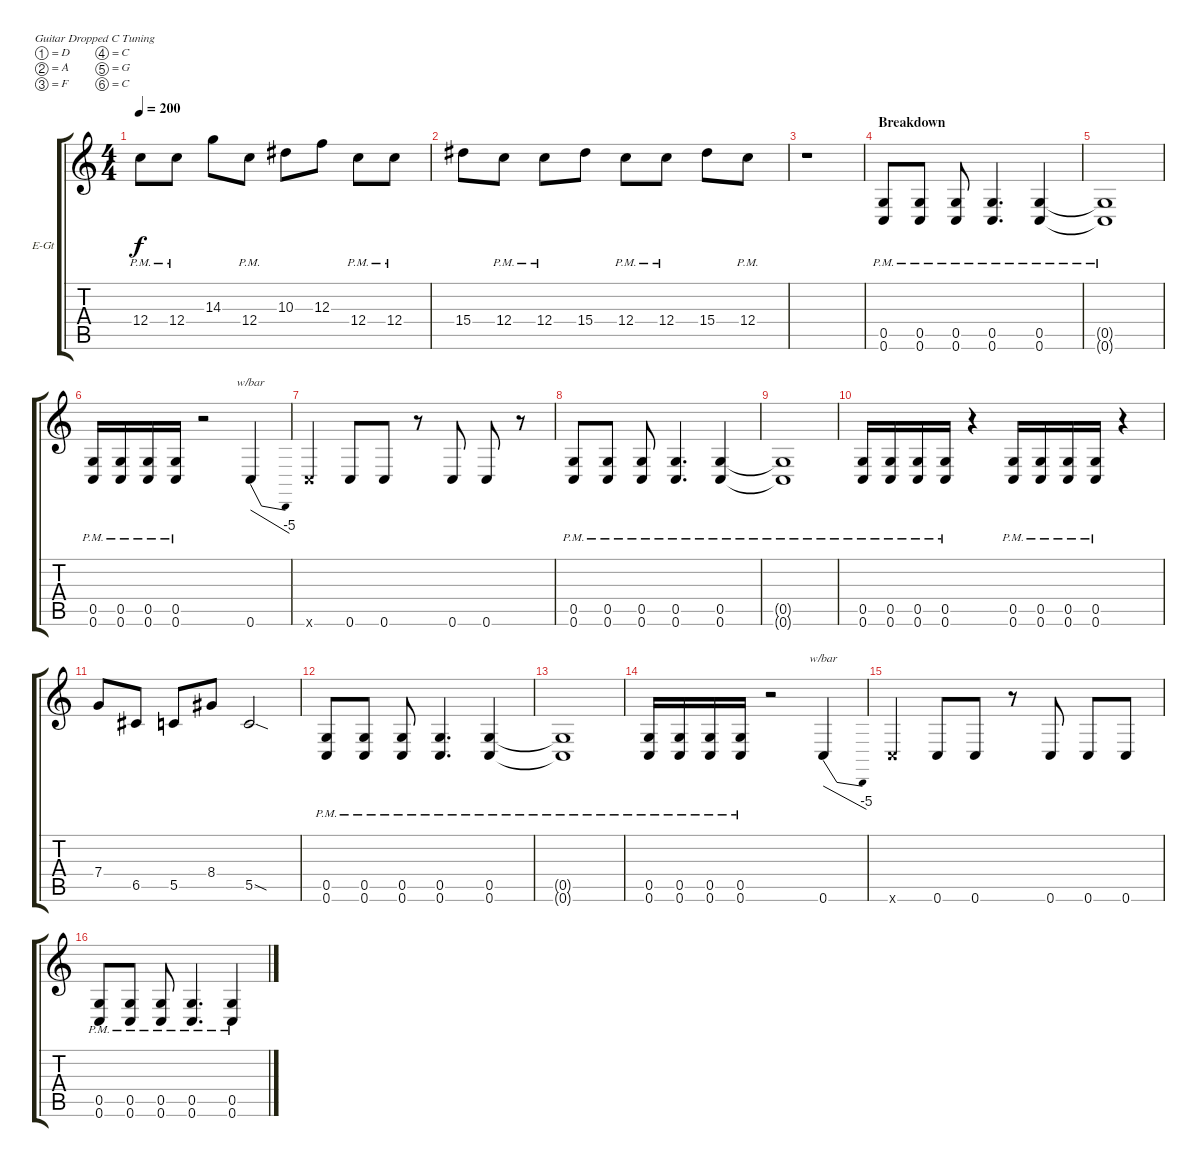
\defaultSystemsLayout 4
\bracketExtendMode groupsimilarinstruments
\firstSystemTrackNameOrientation horizontal
\otherSystemsTrackNameOrientation horizontal
\track ("Guitar 1" "E-Gt") {instrument distortionguitar}
\staff {score tabs}
\tuning (D4 A3 F3 C3 G2 C2)
\ts (4 4)
\tempo 200
\clef g2
\ks c
12.4{pm}.8{dy f} 12.4{pm}.8 14.3.8 12.4{pm}.8 10.3.8 12.3.8 12.4{pm}.8 12.4{pm}.8 |
15.4.8 12.4{pm}.8 12.4{pm}.8 15.4.8 12.4{pm}.8 12.4{pm}.8 15.4.8 12.4{pm}.8 |
r.1 |
\section ("" "Breakdown")
(0.6{pm} 0.5{pm}).8 (0.6{pm} 0.5{pm}).8 (0.6{pm} 0.5{pm}).8 (0.6{pm} 0.5{pm}).4{d} (0.6{pm} 0.5{pm}).4 |
(0.6{pm t} 0.5{pm t}).1 |
(0.6{pm} 0.5{pm}).16 (0.6{pm} 0.5{pm}).16 (0.6{pm} 0.5{pm}).16 (0.6{pm} 0.5{pm}).16 r.2 0.6.4{tbe (dive default 0 0 60 -20)} |
0.6{x}.4 0.6.8 0.6.8 r.8 0.6.8 0.6.8 r.8 |
(0.6{pm} 0.5{pm}).8 (0.6{pm} 0.5{pm}).8 (0.6{pm} 0.5{pm}).8 (0.6{pm} 0.5{pm}).4{d} (0.6{pm} 0.5{pm}).4 |
(0.6{pm t} 0.5{pm t}).1 |
(0.6{pm} 0.5{pm}).16 (0.6{pm} 0.5{pm}).16 (0.6{pm} 0.5{pm}).16 (0.6{pm} 0.5{pm}).16 r.4 (0.6{pm} 0.5{pm}).16 (0.6{pm} 0.5{pm}).16 (0.6{pm} 0.5{pm}).16 (0.6{pm} 0.5{pm}).16 r.4 |
7.4.8 6.5.8 5.5.8 8.4.8 5.5{sod}.2 |
(0.6{pm} 0.5{pm}).8 (0.6{pm} 0.5{pm}).8 (0.6{pm} 0.5{pm}).8 (0.6{pm} 0.5{pm}).4{d} (0.6{pm} 0.5{pm}).4 |
(0.6{pm t} 0.5{pm t}).1 |
(0.6{pm} 0.5{pm}).16 (0.6{pm} 0.5{pm}).16 (0.6{pm} 0.5{pm}).16 (0.6{pm} 0.5{pm}).16 r.2 0.6.4{tbe (dive default 0 0 60 -20)} |
0.6{x}.4 0.6.8 0.6.8 r.8 0.6.8 0.6.8 0.6.8 |
(0.6{pm} 0.5{pm}).8 (0.6{pm} 0.5{pm}).8 (0.6{pm} 0.5{pm}).8 (0.6{pm} 0.5{pm}).4{d} (0.6{pm} 0.5{pm}).4
